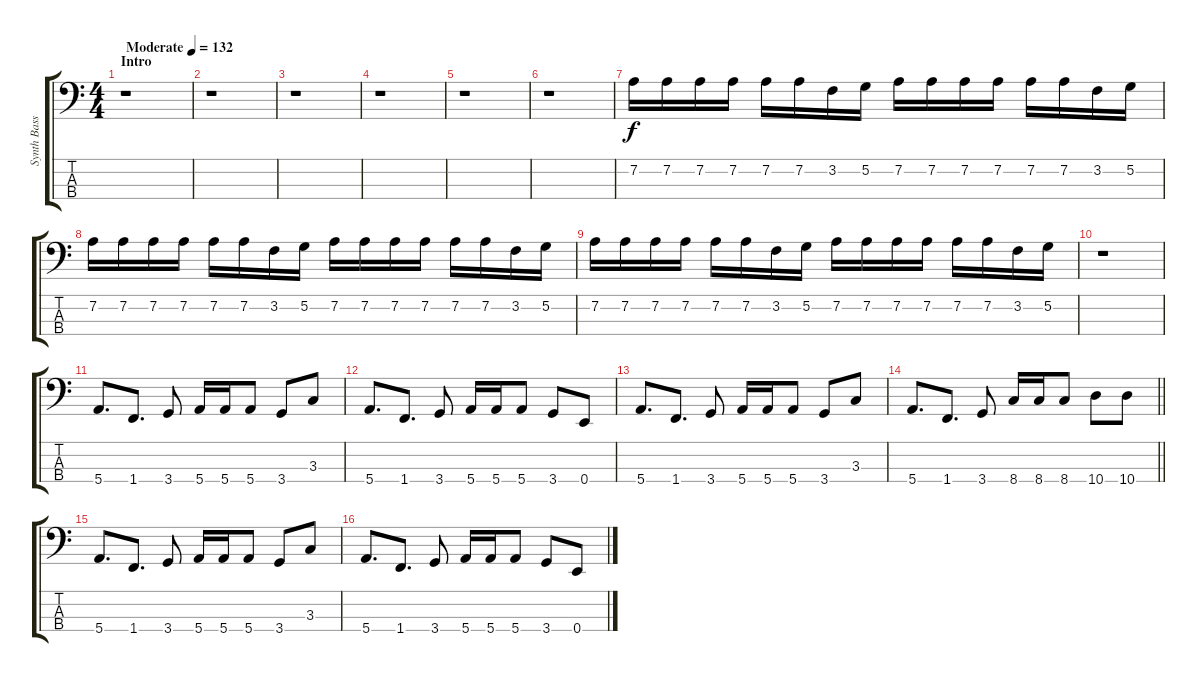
\track ("Synth Bass" "Synth Bass") {instrument synthbass1}
\staff {score tabs}
\tuning (G2 D2 A1 E1) {hide}
\ts (4 4)
\section ("" "Intro")
\tempo (132 "Moderate")
\clef f4
\ks c
r.1{dy f instrument synthbass1} |
r.1 |
r.1 |
r.1 |
r.1 |
r.1 |
7.2.16 7.2.16 7.2.16 7.2.16 7.2.16 7.2.16 3.2.16 5.2.16 7.2.16 7.2.16 7.2.16 7.2.16 7.2.16 7.2.16 3.2.16 5.2.16 |
7.2.16 7.2.16 7.2.16 7.2.16 7.2.16 7.2.16 3.2.16 5.2.16 7.2.16 7.2.16 7.2.16 7.2.16 7.2.16 7.2.16 3.2.16 5.2.16 |
7.2.16 7.2.16 7.2.16 7.2.16 7.2.16 7.2.16 3.2.16 5.2.16 7.2.16 7.2.16 7.2.16 7.2.16 7.2.16 7.2.16 3.2.16 5.2.16 |
r.1 |
5.4.8{d} 1.4.8{d} 3.4.8 5.4.16 5.4.16 5.4.8 3.4.8 3.3.8 |
5.4.8{d} 1.4.8{d} 3.4.8 5.4.16 5.4.16 5.4.8 3.4.8 0.4.8 |
5.4.8{d} 1.4.8{d} 3.4.8 5.4.16 5.4.16 5.4.8 3.4.8 3.3.8 |
\barLineRight lightlight
5.4.8{d} 1.4.8{d} 3.4.8 8.4.16 8.4.16 8.4.8 10.4.8 10.4.8 |
\section ("" "")
5.4.8{d} 1.4.8{d} 3.4.8 5.4.16 5.4.16 5.4.8 3.4.8 3.3.8 |
5.4.8{d} 1.4.8{d} 3.4.8 5.4.16 5.4.16 5.4.8 3.4.8 0.4.8
